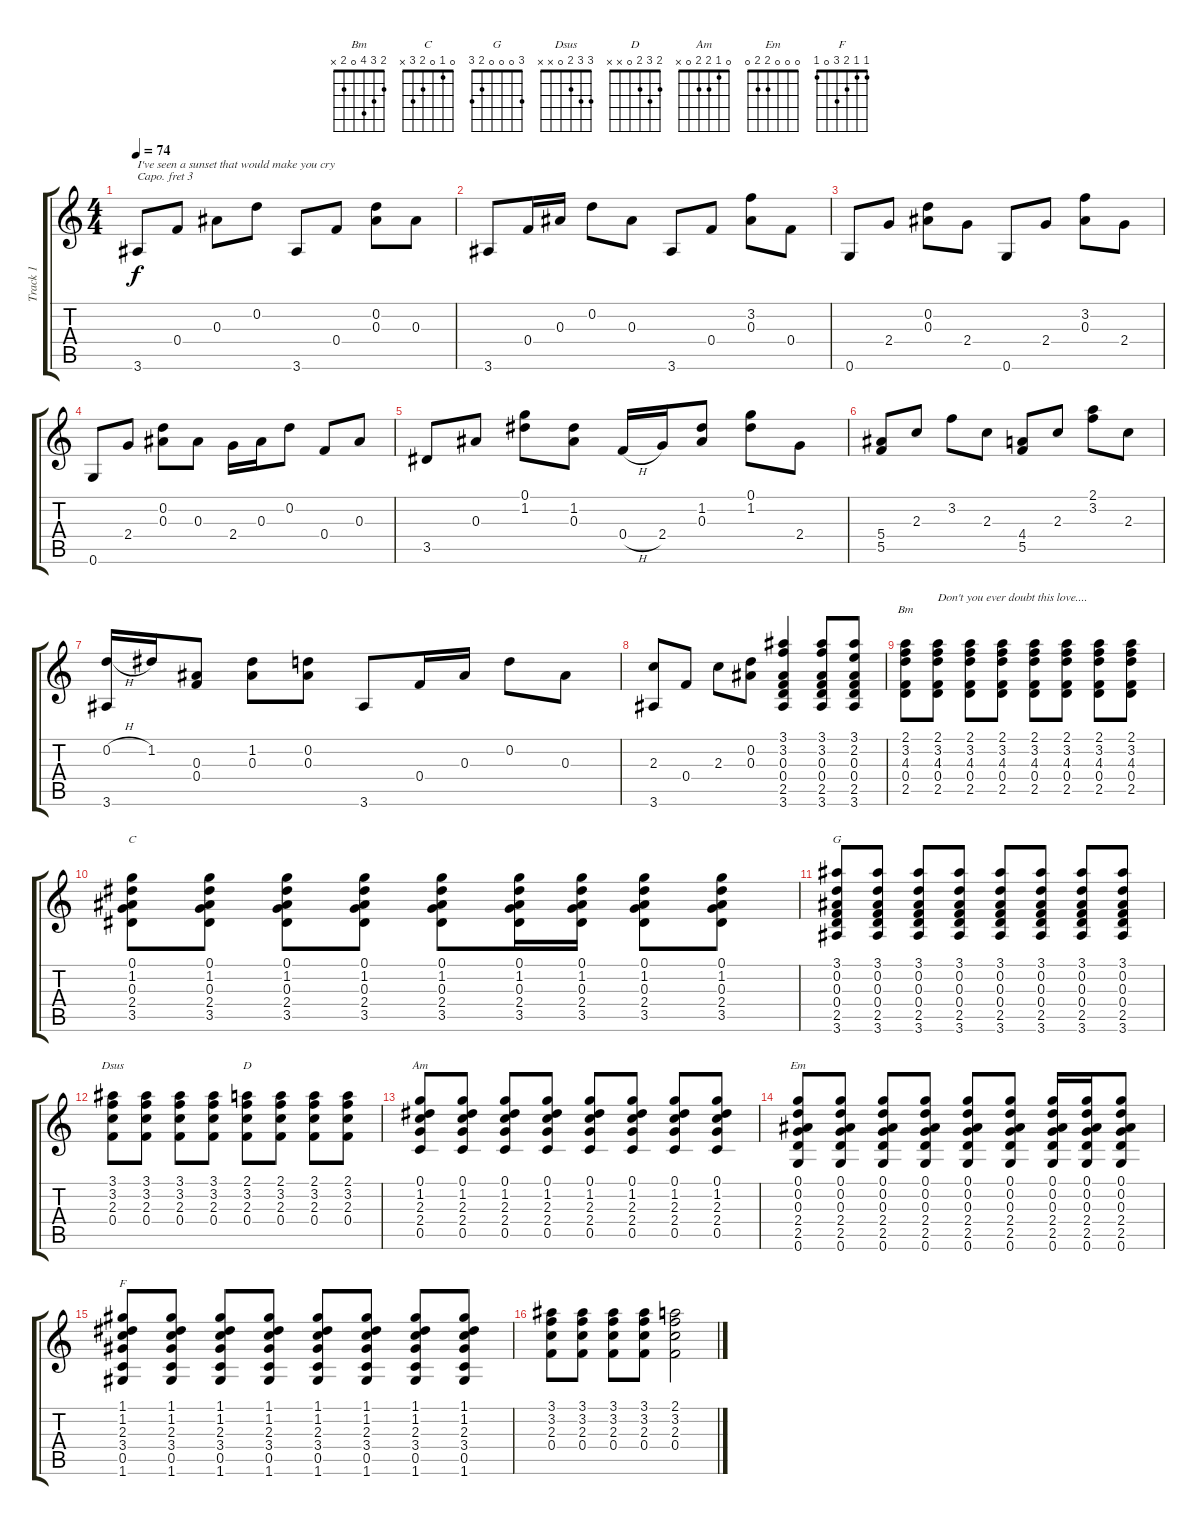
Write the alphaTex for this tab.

\track ("Track 1" "Track 1") {instrument acousticguitarnylon}
\staff {score tabs}
\capo 3
\tuning (E4 B3 G3 D3 A2 E2) {hide}
\chord ("Bm" 2 3 4 0 2 x)
\chord ("C" 0 1 0 2 3 x)
\chord ("G" 3 0 0 0 2 3)
\chord ("Dsus" 3 3 2 0 x x)
\chord ("D" 2 3 2 0 x x)
\chord ("Am" 0 1 2 2 0 x)
\chord ("Em" 0 0 0 2 2 0)
\chord ("F" 1 1 2 3 0 1)
\ts (4 4)
\tempo 74
\clef g2
\ks c
3.6.8{txt "I've seen a sunset that would make you cry" dy f} 0.4.8 0.3.8 0.2.8 3.6.8 0.4.8 (0.2 0.3).8 0.3.8 |
3.6.8 0.4.16 0.3.16 0.2.8 0.3.8 3.6.8 0.4.8 (3.2 0.3).8 0.4.8 |
0.6.8 2.4.8 (0.2 0.3).8 2.4.8 0.6.8 2.4.8 (3.2 0.3).8 2.4.8 |
0.6.8 2.4.8 (0.2 0.3).8 0.3.8 2.4.16 0.3.16 0.2.8 0.4.8 0.3.8 |
3.5.8 0.3.8 (0.1 1.2).8 (1.2 0.3).8 0.4{h}.16 2.4.16 (1.2 0.3).8 (0.1 1.2).8 2.4.8 |
(5.4 5.5).8 2.3.8 3.2.8 2.3.8 (4.4 5.5).8 2.3.8 (2.1 3.2).8 2.3.8 |
(0.2{h} 3.6).16 1.2.16 (0.3 0.4).8 (1.2 0.3).8 (0.2 0.3).8 3.6.8 0.4.16 0.3.16 0.2.8 0.3.8 |
(2.3 3.6).8 0.4.8 2.3.8 (0.2 0.3).8 (3.1 3.2 0.3 0.4 2.5 3.6).4 (3.1 3.2 0.3 0.4 2.5 3.6).8 (3.1 2.2 0.3 0.4 2.5 3.6).8 |
(2.1 3.2 4.3 0.4 2.5).8{ch "Bm"} (2.1 3.2 4.3 0.4 2.5).8{txt "Don't you ever doubt this love...."} (2.1 3.2 4.3 0.4 2.5).8 (2.1 3.2 4.3 0.4 2.5).8 (2.1 3.2 4.3 0.4 2.5).8 (2.1 3.2 4.3 0.4 2.5).8 (2.1 3.2 4.3 0.4 2.5).8 (2.1 3.2 4.3 0.4 2.5).8 |
(0.1 1.2 0.3 2.4 3.5).8{ch "C"} (0.1 1.2 0.3 2.4 3.5).8 (0.1 1.2 0.3 2.4 3.5).8 (0.1 1.2 0.3 2.4 3.5).8 (0.1 1.2 0.3 2.4 3.5).8 (0.1 1.2 0.3 2.4 3.5).16 (0.1 1.2 0.3 2.4 3.5).16 (0.1 1.2 0.3 2.4 3.5).8 (0.1 1.2 0.3 2.4 3.5).8 |
(3.1 0.2 0.3 0.4 2.5 3.6).8{ch "G"} (3.1 0.2 0.3 0.4 2.5 3.6).8 (3.1 0.2 0.3 0.4 2.5 3.6).8 (3.1 0.2 0.3 0.4 2.5 3.6).8 (3.1 0.2 0.3 0.4 2.5 3.6).8 (3.1 0.2 0.3 0.4 2.5 3.6).8 (3.1 0.2 0.3 0.4 2.5 3.6).8 (3.1 0.2 0.3 0.4 2.5 3.6).8 |
(3.1 3.2 2.3 0.4).8{ch "Dsus"} (3.1 3.2 2.3 0.4).8 (3.1 3.2 2.3 0.4).8 (3.1 3.2 2.3 0.4).8 (2.1 3.2 2.3 0.4).8{ch "D"} (2.1 3.2 2.3 0.4).8 (2.1 3.2 2.3 0.4).8 (2.1 3.2 2.3 0.4).8 |
(0.1 1.2 2.3 2.4 0.5).8{ch "Am"} (0.1 1.2 2.3 2.4 0.5).8 (0.1 1.2 2.3 2.4 0.5).8 (0.1 1.2 2.3 2.4 0.5).8 (0.1 1.2 2.3 2.4 0.5).8 (0.1 1.2 2.3 2.4 0.5).8 (0.1 1.2 2.3 2.4 0.5).8 (0.1 1.2 2.3 2.4 0.5).8 |
(0.1 0.2 0.3 2.4 2.5 0.6).8{ch "Em"} (0.1 0.2 0.3 2.4 2.5 0.6).8 (0.1 0.2 0.3 2.4 2.5 0.6).8 (0.1 0.2 0.3 2.4 2.5 0.6).8 (0.1 0.2 0.3 2.4 2.5 0.6).8 (0.1 0.2 0.3 2.4 2.5 0.6).8 (0.1 0.2 0.3 2.4 2.5 0.6).16 (0.1 0.2 0.3 2.4 2.5 0.6).16 (0.1 0.2 0.3 2.4 2.5 0.6).8 |
(1.1 1.2 2.3 3.4 0.5 1.6).8{ch "F"} (1.1 1.2 2.3 3.4 0.5 1.6).8 (1.1 1.2 2.3 3.4 0.5 1.6).8 (1.1 1.2 2.3 3.4 0.5 1.6).8 (1.1 1.2 2.3 3.4 0.5 1.6).8 (1.1 1.2 2.3 3.4 0.5 1.6).8 (1.1 1.2 2.3 3.4 0.5 1.6).8 (1.1 1.2 2.3 3.4 0.5 1.6).8 |
(3.1 3.2 2.3 0.4).8 (3.1 3.2 2.3 0.4).8 (3.1 3.2 2.3 0.4).8 (3.1 3.2 2.3 0.4).8 (2.1 3.2 2.3 0.4).2
